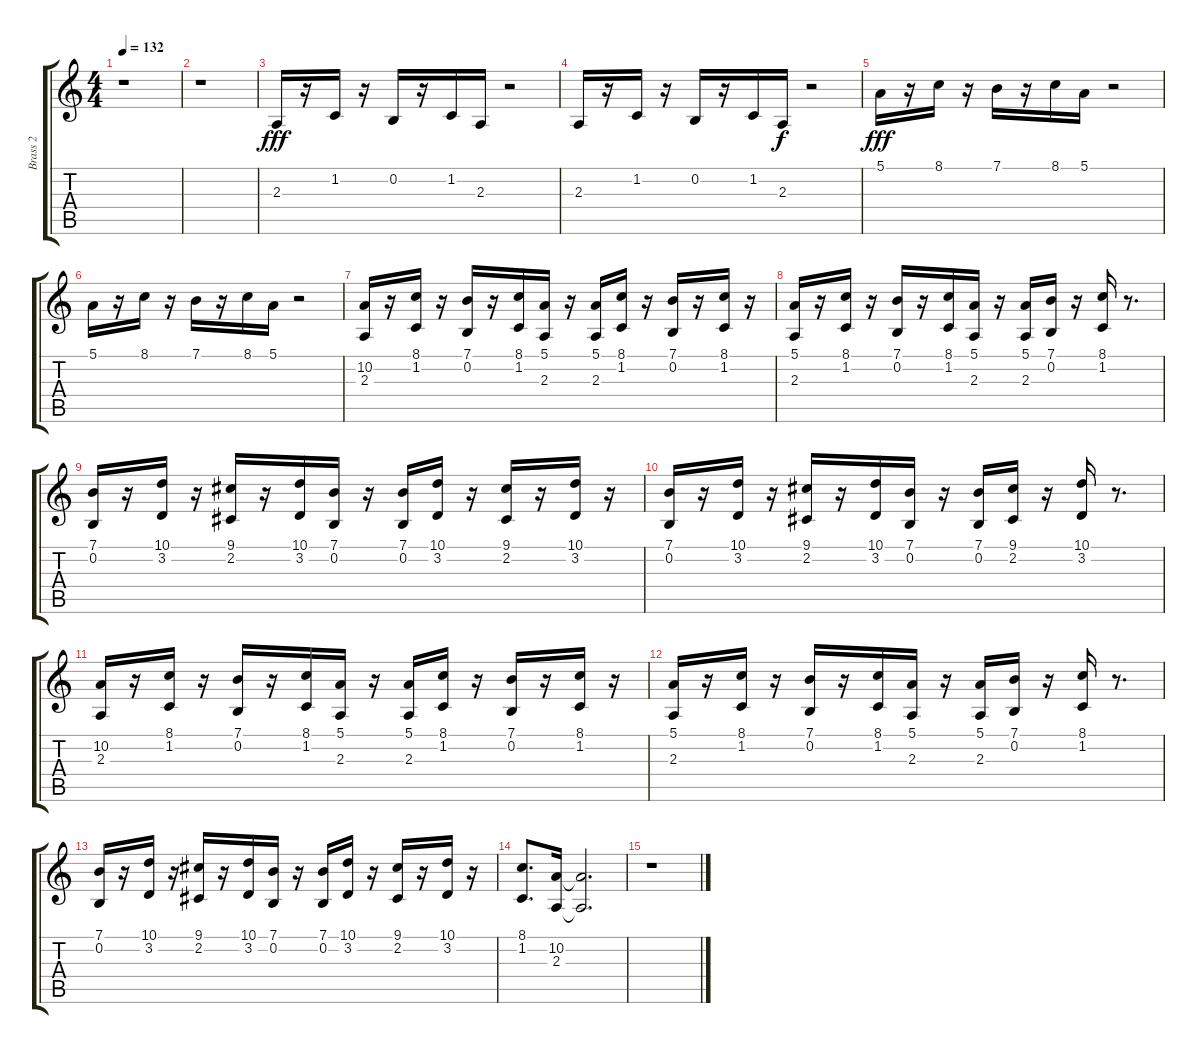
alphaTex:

\track ("Brass 2" "Brass 2") {instrument brasssection}
\staff {score tabs}
\tuning (E4 B3 G3 D3 A2 E2) {hide}
\ts (4 4)
\tempo 132
\clef g2
\ks c
r.1{dy f} |
r.1 |
2.3.16{dy fff} r.16 1.2.16 r.16 0.2.16 r.16 1.2.16 2.3.16 r.2 |
2.3.16 r.16 1.2.16 r.16 0.2.16 r.16 1.2.16 2.3.16{dy f} r.2 |
5.1.16{dy fff} r.16 8.1.16 r.16 7.1.16 r.16 8.1.16 5.1.16 r.2 |
5.1.16 r.16 8.1.16 r.16 7.1.16 r.16 8.1.16 5.1.16 r.2 |
(10.2 2.3).16 r.16 (8.1 1.2).16 r.16 (7.1 0.2).16 r.16 (8.1 1.2).16 (5.1 2.3).16 r.16 (5.1 2.3).16 (8.1 1.2).16 r.16 (7.1 0.2).16 r.16 (8.1 1.2).16 r.16 |
(5.1 2.3).16 r.16 (8.1 1.2).16 r.16 (7.1 0.2).16 r.16 (8.1 1.2).16 (5.1 2.3).16 r.16 (5.1 2.3).16 (7.1 0.2).16 r.16 (8.1 1.2).16 r.8{d} |
(7.1 0.2).16 r.16 (10.1 3.2).16 r.16 (9.1 2.2).16 r.16 (10.1 3.2).16 (7.1 0.2).16 r.16 (7.1 0.2).16 (10.1 3.2).16 r.16 (9.1 2.2).16 r.16 (10.1 3.2).16 r.16 |
(7.1 0.2).16 r.16 (10.1 3.2).16 r.16 (9.1 2.2).16 r.16 (10.1 3.2).16 (7.1 0.2).16 r.16 (7.1 0.2).16 (9.1 2.2).16 r.16 (10.1 3.2).16 r.8{d} |
(10.2 2.3).16 r.16 (8.1 1.2).16 r.16 (7.1 0.2).16 r.16 (8.1 1.2).16 (5.1 2.3).16 r.16 (5.1 2.3).16 (8.1 1.2).16 r.16 (7.1 0.2).16 r.16 (8.1 1.2).16 r.16 |
(5.1 2.3).16 r.16 (8.1 1.2).16 r.16 (7.1 0.2).16 r.16 (8.1 1.2).16 (5.1 2.3).16 r.16 (5.1 2.3).16 (7.1 0.2).16 r.16 (8.1 1.2).16 r.8{d} |
(7.1 0.2).16 r.16 (10.1 3.2).16 r.16 (9.1 2.2).16 r.16 (10.1 3.2).16 (7.1 0.2).16 r.16 (7.1 0.2).16 (10.1 3.2).16 r.16 (9.1 2.2).16 r.16 (10.1 3.2).16 r.16 |
(8.1 1.2).8{d} (10.2 2.3).16 (10.2{t} 2.3{t}).2{d} |
r.1
